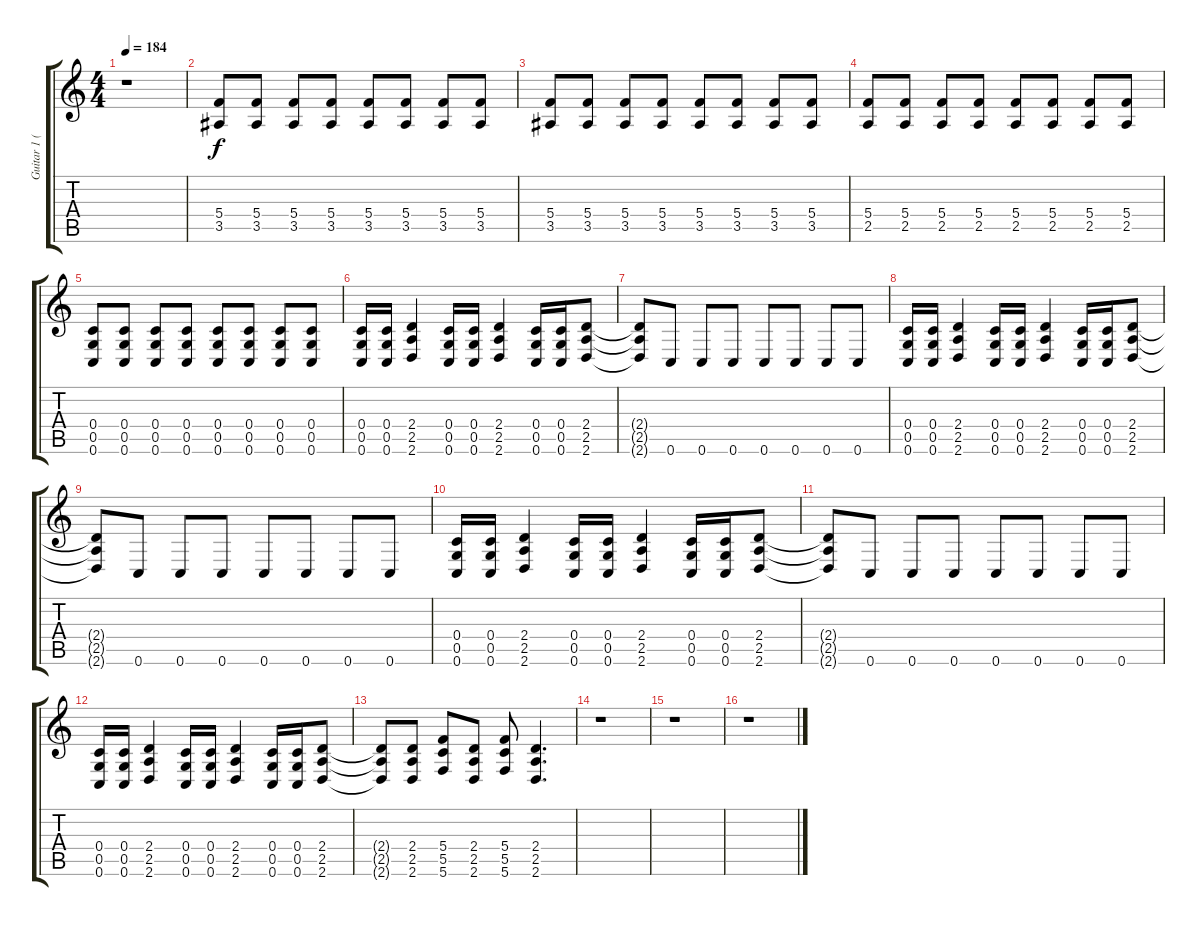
\track ("Guitar 1 (Distorted- Tuck)" "Guitar 1 (") {instrument distortionguitar}
\staff {score tabs}
\tuning (D4 A3 F3 C3 G2 C2) {hide}
\ts (4 4)
\tempo 184
\clef g2
\ks c
r.1{dy f} |
(5.4 3.5).8 (5.4 3.5).8 (5.4 3.5).8 (5.4 3.5).8 (5.4 3.5).8 (5.4 3.5).8 (5.4 3.5).8 (5.4 3.5).8 |
(5.4 3.5).8 (5.4 3.5).8 (5.4 3.5).8 (5.4 3.5).8 (5.4 3.5).8 (5.4 3.5).8 (5.4 3.5).8 (5.4 3.5).8 |
(5.4 2.5).8 (5.4 2.5).8 (5.4 2.5).8 (5.4 2.5).8 (5.4 2.5).8 (5.4 2.5).8 (5.4 2.5).8 (5.4 2.5).8 |
(0.4 0.5 0.6).8 (0.4 0.5 0.6).8 (0.4 0.5 0.6).8 (0.4 0.5 0.6).8 (0.4 0.5 0.6).8 (0.4 0.5 0.6).8 (0.4 0.5 0.6).8 (0.4 0.5 0.6).8 |
(0.4 0.5 0.6).16 (0.4 0.5 0.6).16 (2.4 2.5 2.6).4 (0.4 0.5 0.6).16 (0.4 0.5 0.6).16 (2.4 2.5 2.6).4 (0.4 0.5 0.6).16 (0.4 0.5 0.6).16 (2.4 2.5 2.6).8 |
(2.4{t} 2.5{t} 2.6{t}).8 0.6.8 0.6.8 0.6.8 0.6.8 0.6.8 0.6.8 0.6.8 |
(0.4 0.5 0.6).16 (0.4 0.5 0.6).16 (2.4 2.5 2.6).4 (0.4 0.5 0.6).16 (0.4 0.5 0.6).16 (2.4 2.5 2.6).4 (0.4 0.5 0.6).16 (0.4 0.5 0.6).16 (2.4 2.5 2.6).8 |
(2.4{t} 2.5{t} 2.6{t}).8 0.6.8 0.6.8 0.6.8 0.6.8 0.6.8 0.6.8 0.6.8 |
(0.4 0.5 0.6).16 (0.4 0.5 0.6).16 (2.4 2.5 2.6).4 (0.4 0.5 0.6).16 (0.4 0.5 0.6).16 (2.4 2.5 2.6).4 (0.4 0.5 0.6).16 (0.4 0.5 0.6).16 (2.4 2.5 2.6).8 |
(2.4{t} 2.5{t} 2.6{t}).8 0.6.8 0.6.8 0.6.8 0.6.8 0.6.8 0.6.8 0.6.8 |
(0.4 0.5 0.6).16 (0.4 0.5 0.6).16 (2.4 2.5 2.6).4 (0.4 0.5 0.6).16 (0.4 0.5 0.6).16 (2.4 2.5 2.6).4 (0.4 0.5 0.6).16 (0.4 0.5 0.6).16 (2.4 2.5 2.6).8 |
(2.4{t} 2.5{t} 2.6{t}).8 (2.4 2.5 2.6).8 (5.4 5.5 5.6).8 (2.4 2.5 2.6).8 (5.4 5.5 5.6).8 (2.4 2.5 2.6).4{d} |
r.1 |
r.1 |
r.1
